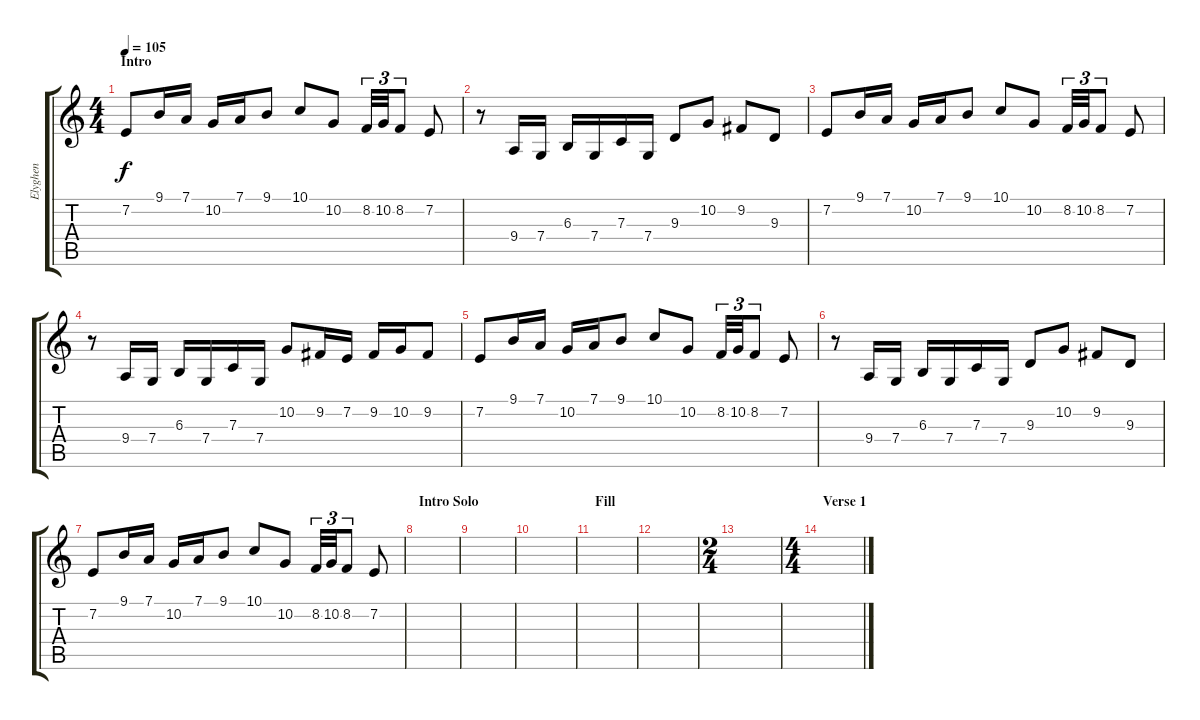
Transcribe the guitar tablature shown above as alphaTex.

\track ("Elyghen" "Elyghen") {instrument violin}
\staff {score tabs}
\tuning (D4 A3 F3 C3 G2 D2) {hide}
\ts (4 4)
\section ("" "Intro")
\tempo 105
\clef g2
\ks c
7.2.8{dy f instrument violin} 9.1.16 7.1.16 10.2.16 7.1.16 9.1.8 10.1.8 10.2.8 8.2.32{tu (3 2)} 10.2.32{tu (3 2)} 8.2.8{tu (3 2)} 7.2.8 |
r.8 9.4.16 7.4.16 6.3.16 7.4.16 7.3.16 7.4.16 9.3.8 10.2.8 9.2.8 9.3.8 |
7.2.8 9.1.16 7.1.16 10.2.16 7.1.16 9.1.8 10.1.8 10.2.8 8.2.32{tu (3 2)} 10.2.32{tu (3 2)} 8.2.8{tu (3 2)} 7.2.8 |
r.8 9.4.16 7.4.16 6.3.16 7.4.16 7.3.16 7.4.16 10.2.8 9.2.16 7.2.16 9.2.16 10.2.16 9.2.8 |
7.2.8 9.1.16 7.1.16 10.2.16 7.1.16 9.1.8 10.1.8 10.2.8 8.2.32{tu (3 2)} 10.2.32{tu (3 2)} 8.2.8{tu (3 2)} 7.2.8 |
r.8 9.4.16 7.4.16 6.3.16 7.4.16 7.3.16 7.4.16 9.3.8 10.2.8 9.2.8 9.3.8 |
7.2.8 9.1.16 7.1.16 10.2.16 7.1.16 9.1.8 10.1.8 10.2.8 8.2.32{tu (3 2)} 10.2.32{tu (3 2)} 8.2.8{tu (3 2)} 7.2.8 |
\section ("" "Intro Solo")
|
|
|
\section ("" "Fill")
|
|
\ts (2 4)
|
\ts (4 4)
\section ("" "Verse 1")
